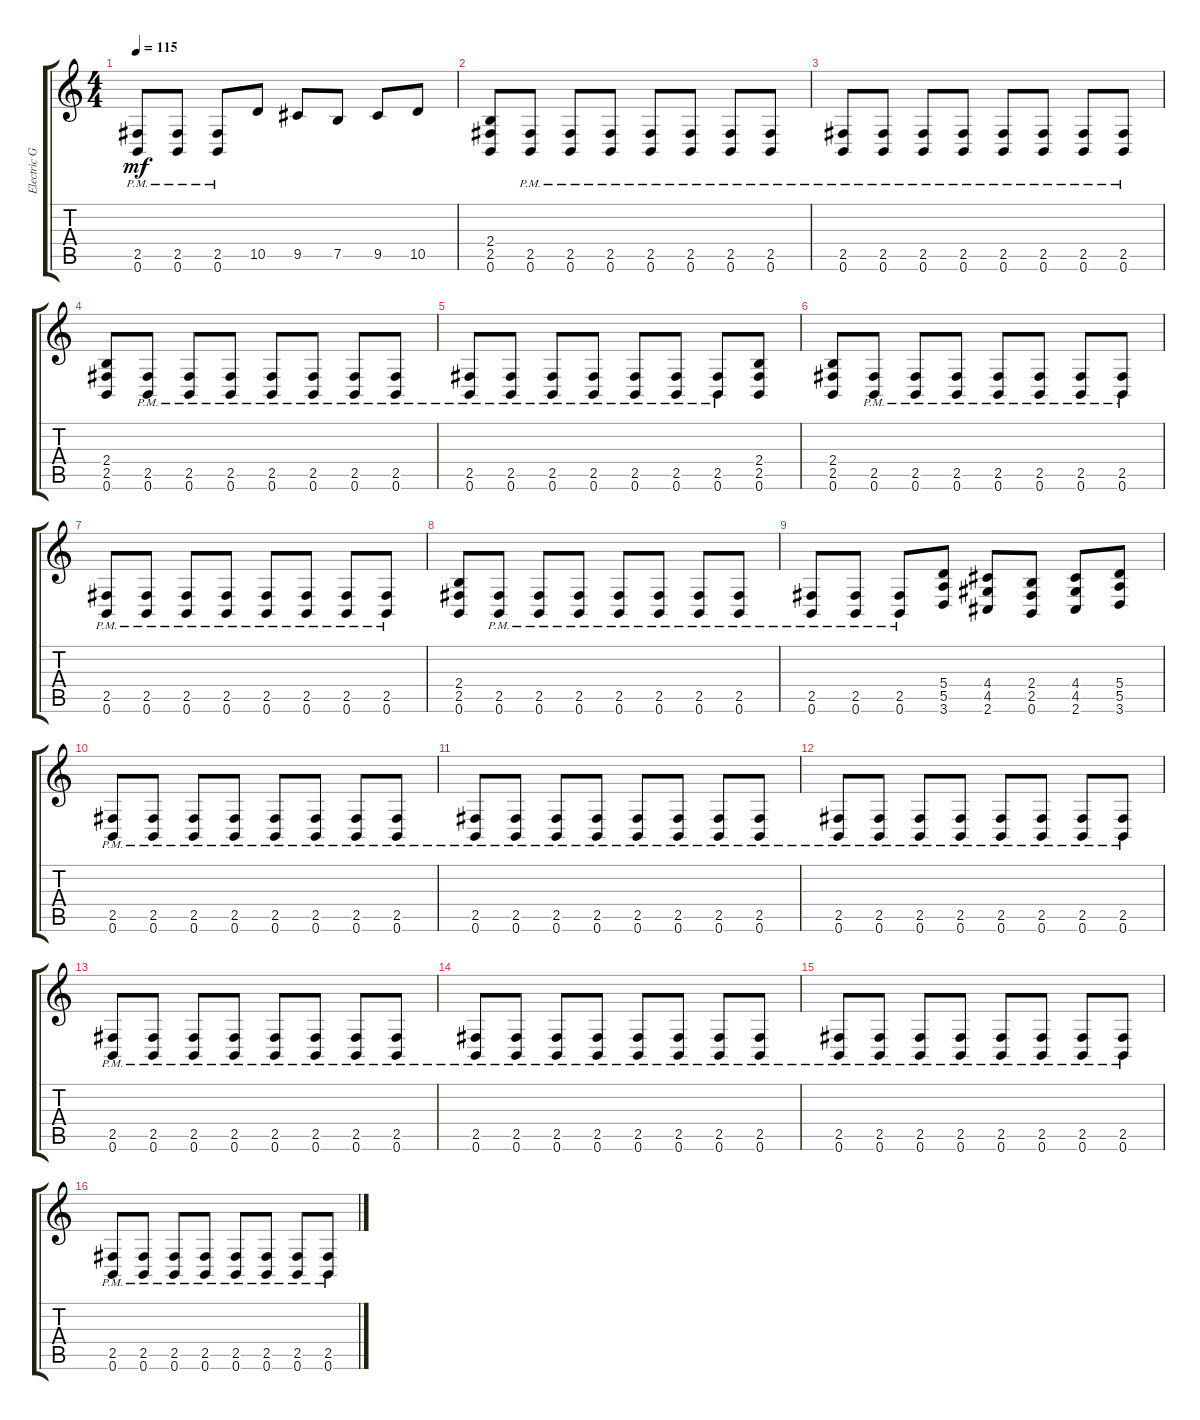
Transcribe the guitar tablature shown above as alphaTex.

\track ("Electric Guitar" "Electric G") {instrument overdrivenguitar}
\staff {score tabs}
\tuning (B3 Gb3 D3 A2 E2 B1) {hide}
\ts (4 4)
\tempo 115
\clef g2
\ks c
(2.5{pm} 0.6{pm}).8{dy mf} (2.5{pm} 0.6{pm}).8 (2.5{pm} 0.6{pm}).8 10.5.8 9.5.8 7.5.8 9.5.8 10.5.8 |
(2.4 2.5 0.6).8 (2.5{pm} 0.6{pm}).8 (2.5{pm} 0.6{pm}).8 (2.5{pm} 0.6{pm}).8 (2.5{pm} 0.6{pm}).8 (2.5{pm} 0.6{pm}).8 (2.5{pm} 0.6{pm}).8 (2.5{pm} 0.6{pm}).8 |
(2.5{pm} 0.6{pm}).8 (2.5{pm} 0.6{pm}).8 (2.5{pm} 0.6{pm}).8 (2.5{pm} 0.6{pm}).8 (2.5{pm} 0.6{pm}).8 (2.5{pm} 0.6{pm}).8 (2.5{pm} 0.6{pm}).8 (2.5{pm} 0.6{pm}).8 |
(2.4 2.5 0.6).8 (2.5{pm} 0.6{pm}).8 (2.5{pm} 0.6{pm}).8 (2.5{pm} 0.6{pm}).8 (2.5{pm} 0.6{pm}).8 (2.5{pm} 0.6{pm}).8 (2.5{pm} 0.6{pm}).8 (2.5{pm} 0.6{pm}).8 |
(2.5{pm} 0.6{pm}).8 (2.5{pm} 0.6{pm}).8 (2.5{pm} 0.6{pm}).8 (2.5{pm} 0.6{pm}).8 (2.5{pm} 0.6{pm}).8 (2.5{pm} 0.6{pm}).8 (2.5{pm} 0.6{pm}).8 (2.4 2.5 0.6).8 |
(2.4 2.5 0.6).8 (2.5{pm} 0.6{pm}).8 (2.5{pm} 0.6{pm}).8 (2.5{pm} 0.6{pm}).8 (2.5{pm} 0.6{pm}).8 (2.5{pm} 0.6{pm}).8 (2.5{pm} 0.6{pm}).8 (2.5{pm} 0.6{pm}).8 |
(2.5{pm} 0.6{pm}).8 (2.5{pm} 0.6{pm}).8 (2.5{pm} 0.6{pm}).8 (2.5{pm} 0.6{pm}).8 (2.5{pm} 0.6{pm}).8 (2.5{pm} 0.6{pm}).8 (2.5{pm} 0.6{pm}).8 (2.5{pm} 0.6{pm}).8 |
(2.4 2.5 0.6).8 (2.5{pm} 0.6{pm}).8 (2.5{pm} 0.6{pm}).8 (2.5{pm} 0.6{pm}).8 (2.5{pm} 0.6{pm}).8 (2.5{pm} 0.6{pm}).8 (2.5{pm} 0.6{pm}).8 (2.5{pm} 0.6{pm}).8 |
(2.5{pm} 0.6{pm}).8 (2.5{pm} 0.6{pm}).8 (2.5{pm} 0.6{pm}).8 (5.4 5.5 3.6).8 (4.4 4.5 2.6).8 (2.4 2.5 0.6).8 (4.4 4.5 2.6).8 (5.4 5.5 3.6).8 |
(2.5{pm} 0.6{pm}).8 (2.5{pm} 0.6{pm}).8 (2.5{pm} 0.6{pm}).8 (2.5{pm} 0.6{pm}).8 (2.5{pm} 0.6{pm}).8 (2.5{pm} 0.6{pm}).8 (2.5{pm} 0.6{pm}).8 (2.5{pm} 0.6{pm}).8 |
(2.5{pm} 0.6{pm}).8 (2.5{pm} 0.6{pm}).8 (2.5{pm} 0.6{pm}).8 (2.5{pm} 0.6{pm}).8 (2.5{pm} 0.6{pm}).8 (2.5{pm} 0.6{pm}).8 (2.5{pm} 0.6{pm}).8 (2.5{pm} 0.6{pm}).8 |
(2.5{pm} 0.6{pm}).8 (2.5{pm} 0.6{pm}).8 (2.5{pm} 0.6{pm}).8 (2.5{pm} 0.6{pm}).8 (2.5{pm} 0.6{pm}).8 (2.5{pm} 0.6{pm}).8 (2.5{pm} 0.6{pm}).8 (2.5{pm} 0.6{pm}).8 |
(2.5{pm} 0.6{pm}).8 (2.5{pm} 0.6{pm}).8 (2.5{pm} 0.6{pm}).8 (2.5{pm} 0.6{pm}).8 (2.5{pm} 0.6{pm}).8 (2.5{pm} 0.6{pm}).8 (2.5{pm} 0.6{pm}).8 (2.5{pm} 0.6{pm}).8 |
(2.5{pm} 0.6{pm}).8 (2.5{pm} 0.6{pm}).8 (2.5{pm} 0.6{pm}).8 (2.5{pm} 0.6{pm}).8 (2.5{pm} 0.6{pm}).8 (2.5{pm} 0.6{pm}).8 (2.5{pm} 0.6{pm}).8 (2.5{pm} 0.6{pm}).8 |
(2.5{pm} 0.6{pm}).8 (2.5{pm} 0.6{pm}).8 (2.5{pm} 0.6{pm}).8 (2.5{pm} 0.6{pm}).8 (2.5{pm} 0.6{pm}).8 (2.5{pm} 0.6{pm}).8 (2.5{pm} 0.6{pm}).8 (2.5{pm} 0.6{pm}).8 |
(2.5{pm} 0.6{pm}).8 (2.5{pm} 0.6{pm}).8 (2.5{pm} 0.6{pm}).8 (2.5{pm} 0.6{pm}).8 (2.5{pm} 0.6{pm}).8 (2.5{pm} 0.6{pm}).8 (2.5{pm} 0.6{pm}).8 (2.5{pm} 0.6{pm}).8
